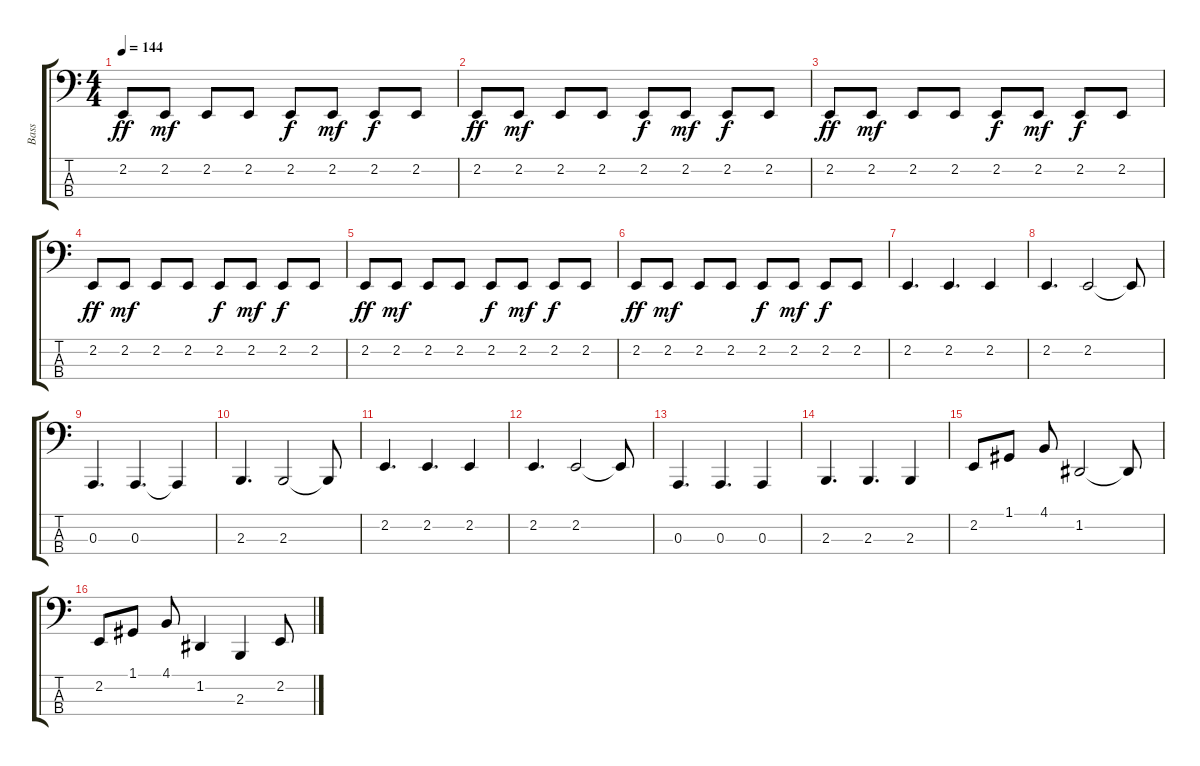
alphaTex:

\track ("Bass" "Bass") {instrument harmonica}
\staff {score tabs}
\tuning (G2 D2 A1 E1) {hide}
\ts (4 4)
\tempo 144
\clef f4
\ks c
2.2.8{dy ff} 2.2.8{dy mf} 2.2.8 2.2.8 2.2.8{dy f} 2.2.8{dy mf} 2.2.8{dy f} 2.2.8 |
2.2.8{dy ff} 2.2.8{dy mf} 2.2.8 2.2.8 2.2.8{dy f} 2.2.8{dy mf} 2.2.8{dy f} 2.2.8 |
2.2.8{dy ff} 2.2.8{dy mf} 2.2.8 2.2.8 2.2.8{dy f} 2.2.8{dy mf} 2.2.8{dy f} 2.2.8 |
2.2.8{dy ff} 2.2.8{dy mf} 2.2.8 2.2.8 2.2.8{dy f} 2.2.8{dy mf} 2.2.8{dy f} 2.2.8 |
2.2.8{dy ff} 2.2.8{dy mf} 2.2.8 2.2.8 2.2.8{dy f} 2.2.8{dy mf} 2.2.8{dy f} 2.2.8 |
2.2.8{dy ff} 2.2.8{dy mf} 2.2.8 2.2.8 2.2.8{dy f} 2.2.8{dy mf} 2.2.8{dy f} 2.2.8 |
2.2.4{d} 2.2.4{d} 2.2.4 |
2.2.4{d} 2.2.2 2.2{t}.8 |
0.3.4{d} 0.3.4{d} 0.3{t}.4 |
2.3.4{d} 2.3.2 2.3{t}.8 |
2.2.4{d} 2.2.4{d} 2.2.4 |
2.2.4{d} 2.2.2 2.2{t}.8 |
0.3.4{d} 0.3.4{d} 0.3.4 |
2.3.4{d} 2.3.4{d} 2.3.4 |
2.2.8 1.1.8 4.1.8 1.2.2 1.2{t}.8 |
2.2.8 1.1.8 4.1.8 1.2.4 2.3.4 2.2.8
